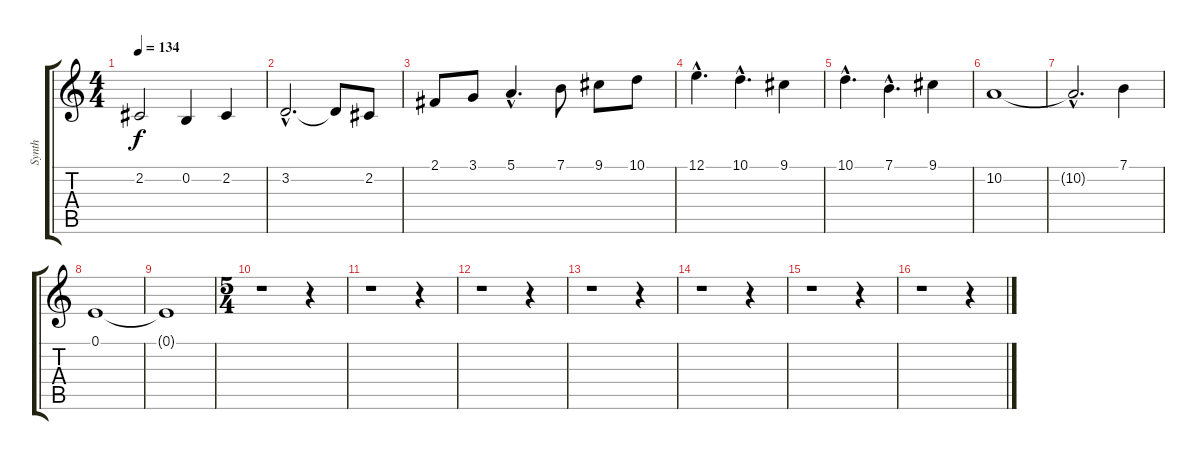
\track ("Synth" "Synth") {instrument clarinet}
\staff {score tabs}
\tuning (E4 B3 G3 D3 A2 E2) {hide}
\ts (4 4)
\tempo 134
\clef g2
\ks c
2.2{t}.2{dy f} 0.2.4 2.2.4 |
3.2{hac}.2{d} 3.2{t}.8 2.2.8 |
2.1.8 3.1.8 5.1{hac}.4{d} 7.1.8 9.1.8 10.1.8 |
12.1{hac}.4{d} 10.1{hac}.4{d} 9.1.4 |
10.1{hac}.4{d} 7.1{hac}.4{d} 9.1.4 |
10.2.1 |
10.2{hac t}.2{d} 7.1.4 |
0.1.1 |
0.1{t}.1 |
\ts (5 4)
r.1 r.4 |
r.1 r.4 |
r.1 r.4 |
r.1 r.4 |
r.1 r.4 |
r.1 r.4 |
r.1 r.4
